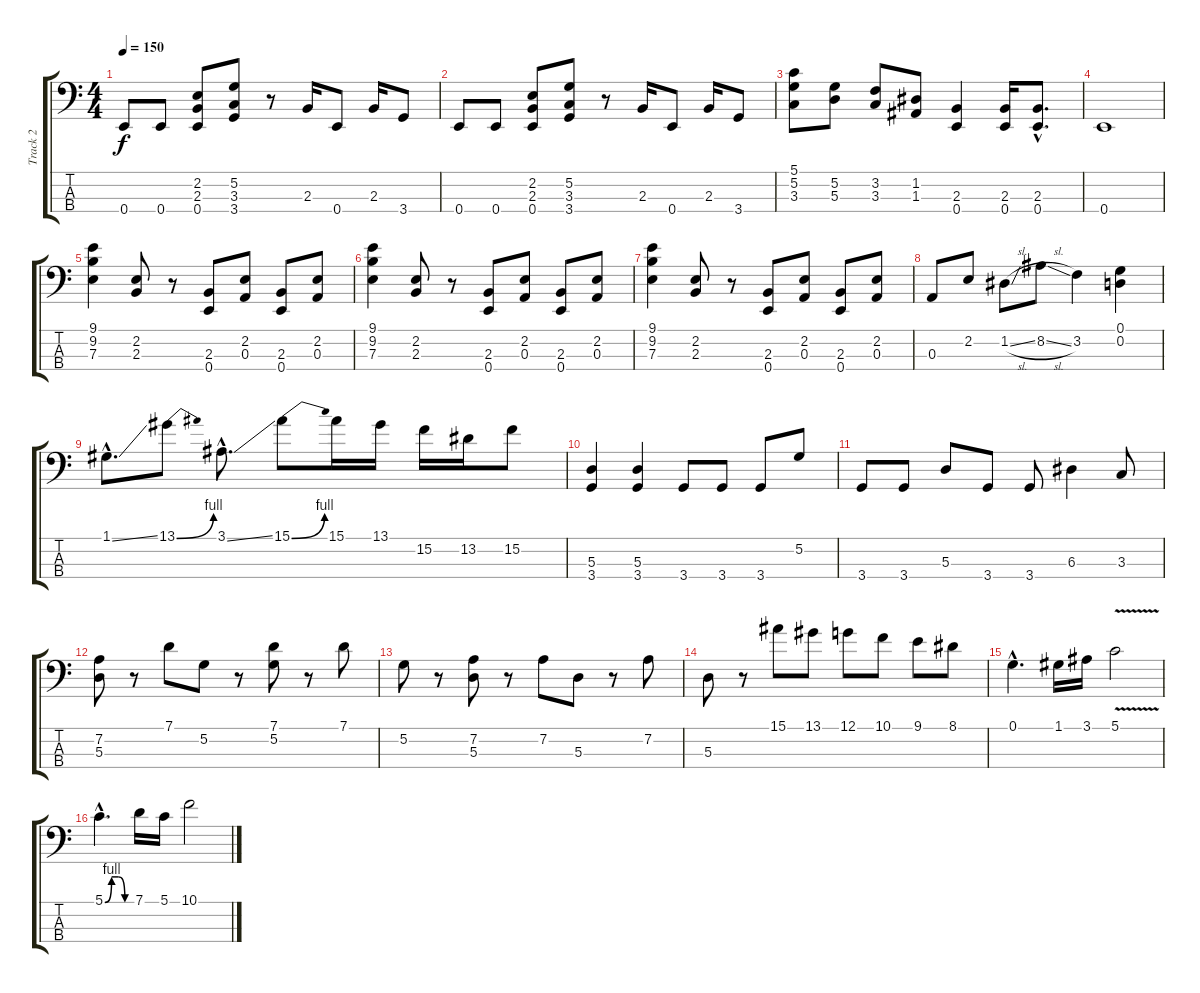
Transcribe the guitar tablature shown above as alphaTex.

\track ("Track 2" "Track 2") {instrument electricbassfinger}
\staff {score tabs}
\tuning (G2 D2 A1 E1) {hide}
\ts (4 4)
\tempo 150
\clef f4
\ks c
0.4.8{dy f} 0.4.8 (2.2 2.3 0.4).8 (5.2 3.3 3.4).8 r.8 2.3.16 0.4.8 2.3.16 3.4.8 |
0.4.8 0.4.8 (2.2 2.3 0.4).8 (5.2 3.3 3.4).8 r.8 2.3.16 0.4.8 2.3.16 3.4.8 |
(5.1 5.2 3.3).8 (5.2 5.3).8 (3.2 3.3).8 (1.2 1.3).8 (2.3 0.4).4 (2.3 0.4).16 (2.3{hac} 0.4{hac}).8{d} |
0.4.1 |
(9.1 9.2 7.3).4 (2.2 2.3).8 r.8 (2.3 0.4).8 (2.2 0.3).8 (2.3 0.4).8 (2.2 0.3).8 |
(9.1 9.2 7.3).4 (2.2 2.3).8 r.8 (2.3 0.4).8 (2.2 0.3).8 (2.3 0.4).8 (2.2 0.3).8 |
(9.1 9.2 7.3).4 (2.2 2.3).8 r.8 (2.3 0.4).8 (2.2 0.3).8 (2.3 0.4).8 (2.2 0.3).8 |
0.3.8 2.2.8 1.2{sl}.8 8.2{sl}.8 3.2.4 (0.1 0.2).4 |
1.1{ss hac}.8{d} 13.1{be (bend 0 0 60 4)}.8 3.1{ss hac}.8{d} 15.1{be (bend 0 0 60 4)}.8 15.1.16 13.1.16 15.2.16 13.2.16 15.2.8 |
(5.3 3.4).4 (5.3 3.4).4 3.4.8 3.4.8 3.4.8 5.2.8 |
3.4.8 3.4.8 5.3.8 3.4.8 3.4.8 6.3.4 3.3.8 |
(7.2 5.3).8 r.8 7.1.8 5.2.8 r.8 (7.1 5.2).8 r.8 7.1.8 |
5.2.8 r.8 (7.2 5.3).8 r.8 7.2.8 5.3.8 r.8 7.2.8 |
5.3.8 r.8 15.1.8 13.1.8 12.1.8 10.1.8 9.1.8 8.1.8 |
0.1{hac}.4{d} 1.1.16 3.1.16 5.1{v}.2 |
5.1{be (custom 0 0 15 4 30 4 45 0 60 0) hac}.4{d} 7.1.16 5.1.16 10.1.2
